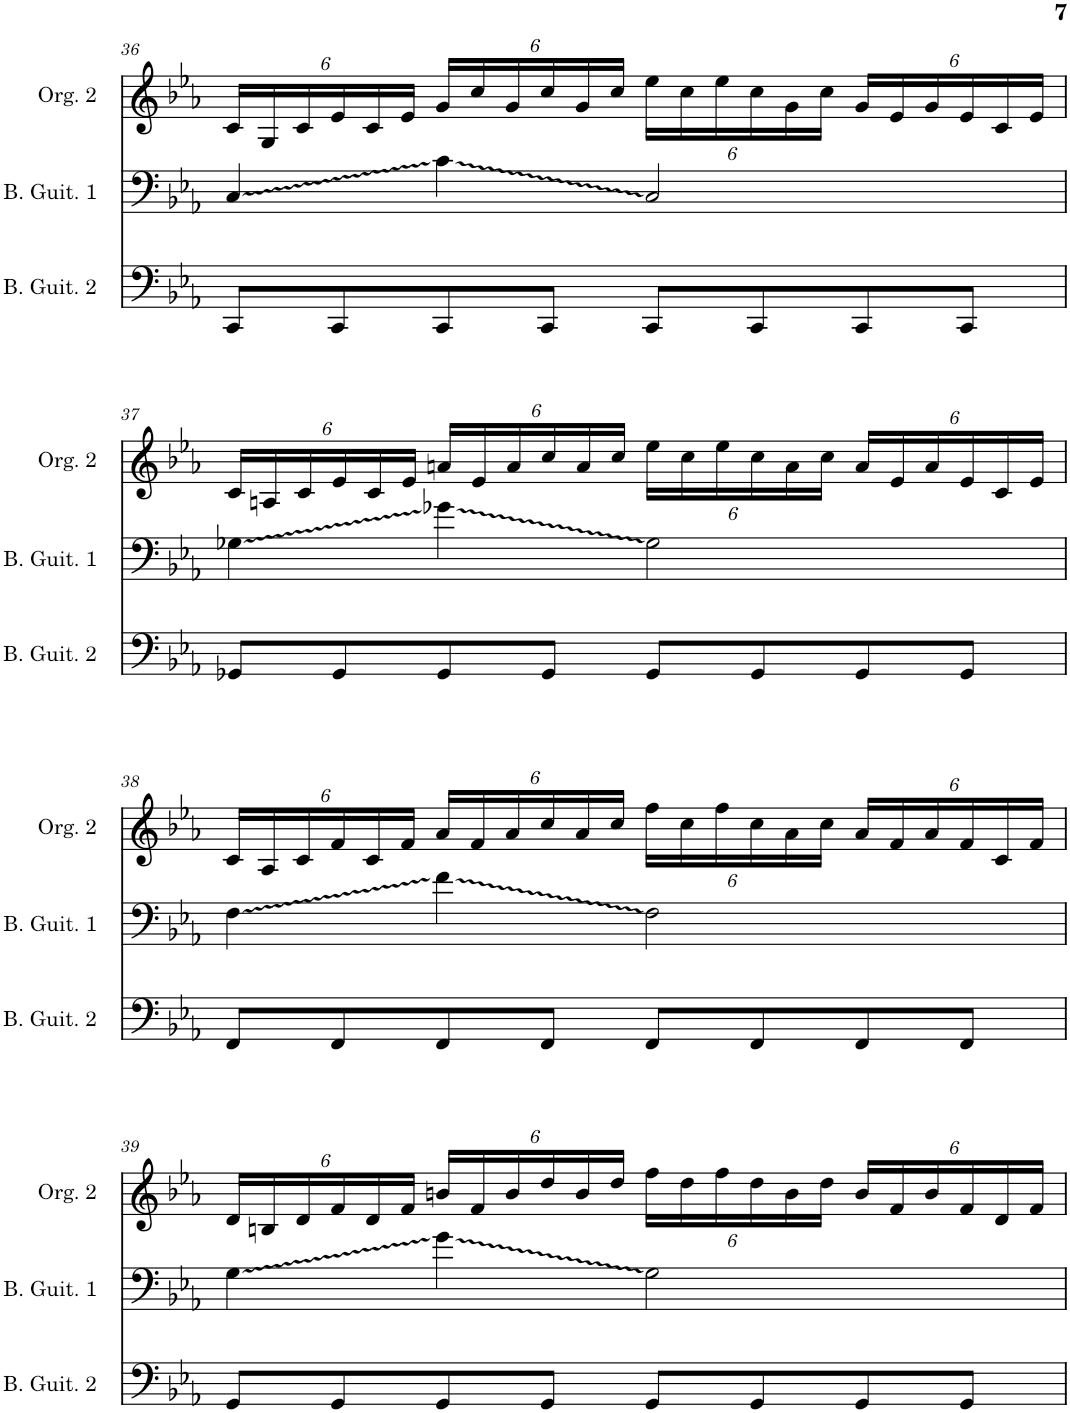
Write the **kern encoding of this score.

**kern	**kern	**kern	**kern	**kern	**kern
*part6	*part5	*part4	*part3	*part2	*part1
*staff6	*staff5	*staff4	*staff3	*staff2	*staff1
*I"Bass Guitar 2	*I"Bass Guitar	*I"Bass Guitar 1	*I"Organ 2	*I"Tuba	*I"Ocarina
*I'B. Guit. 2	*	*I'B. Guit. 1	*I'Org. 2	*I'Tba.	*I'Oc.
!!LO:PB:g=z
*clefF4	*clefF4	*clefF4	*clefG2	*clefF4	*clefG2
*	*Trd7c12	*Trd7c12	*	*	*
*k[b-e-a-]	*k[b-e-a-]	*k[b-e-a-]	*k[b-e-a-]	*k[b-e-a-]	*k[b-e-a-]
*M4/4	*M4/4	*M4/4	*M4/4	*M4/4	*M4/4
*met(c)	*met(c)	*met(c)	*met(c)	*met(c)	*met(c)
*	*	*	*Xbrackettup	*	*
=36	=36	=36	=36	=36	=36
8CC/L	[8C/L	4C/	24c/LL	1r	1r
.	.	.	24G/	.	.
.	.	.	24c/	.	.
8CC/	8C/J]	.	24e-/	.	.
.	.	.	24c/	.	.
.	.	.	24e-/JJ	.	.
8CC/	[8c\L	4c\	24g/LL	.	.
.	.	.	24cc/	.	.
.	.	.	24g/	.	.
8CC/J	8c\J]	.	24cc/	.	.
.	.	.	24g/	.	.
.	.	.	24cc/JJ	.	.
8CC/L	[8C	2C/	24ee-\LL	.	.
.	.	.	24cc\	.	.
.	.	.	24ee-\	.	.
8CC/	4.C]	.	24cc\	.	.
.	.	.	24g\	.	.
.	.	.	24cc\JJ	.	.
8CC/	.	.	24g/LL	.	.
.	.	.	24e-/	.	.
.	.	.	24g/	.	.
8CC/J	.	.	24e-/	.	.
.	.	.	24c/	.	.
.	.	.	24e-/JJ	.	.
!!LO:LB:g=z
=37	=37	=37	=37	=37	=37
8GG-X/L	[8G-X\L	4G-X\	24c/LL	1r	1r
.	.	.	24An/	.	.
.	.	.	24c/	.	.
8GG-/	8G-\J]	.	24e-/	.	.
.	.	.	24c/	.	.
.	.	.	24e-/JJ	.	.
8GG-/	[8g-X\L	4g-X\	24an/LL	.	.
.	.	.	24e-/	.	.
.	.	.	24a/	.	.
8GG-/J	8g-\J]	.	24cc/	.	.
.	.	.	24a/	.	.
.	.	.	24cc/JJ	.	.
8GG-/L	[8G-	2G-\	24ee-\LL	.	.
.	.	.	24cc\	.	.
.	.	.	24ee-\	.	.
8GG-/	4.G-]	.	24cc\	.	.
.	.	.	24a\	.	.
.	.	.	24cc\JJ	.	.
8GG-/	.	.	24a/LL	.	.
.	.	.	24e-/	.	.
.	.	.	24a/	.	.
8GG-/J	.	.	24e-/	.	.
.	.	.	24c/	.	.
.	.	.	24e-/JJ	.	.
!!LO:LB:g=z
=38	=38	=38	=38	=38	=38
8FF/L	[8F\L	4F\	24c/LL	1r	1r
.	.	.	24A-/	.	.
.	.	.	24c/	.	.
8FF/	8F\J]	.	24f/	.	.
.	.	.	24c/	.	.
.	.	.	24f/JJ	.	.
8FF/	[8f\L	4f\	24a-/LL	.	.
.	.	.	24f/	.	.
.	.	.	24a-/	.	.
8FF/J	8f\J]	.	24cc/	.	.
.	.	.	24a-/	.	.
.	.	.	24cc/JJ	.	.
8FF/L	[8F	2F\	24ff\LL	.	.
.	.	.	24cc\	.	.
.	.	.	24ff\	.	.
8FF/	4.F]	.	24cc\	.	.
.	.	.	24a-\	.	.
.	.	.	24cc\JJ	.	.
8FF/	.	.	24a-/LL	.	.
.	.	.	24f/	.	.
.	.	.	24a-/	.	.
8FF/J	.	.	24f/	.	.
.	.	.	24c/	.	.
.	.	.	24f/JJ	.	.
!!LO:LB:g=z
=39	=39	=39	=39	=39	=39
8GG/L	[8G\L	4G\	24d/LL	1r	1r
.	.	.	24Bn/	.	.
.	.	.	24d/	.	.
8GG/	8G\J]	.	24f/	.	.
.	.	.	24d/	.	.
.	.	.	24f/JJ	.	.
8GG/	[8g\L	4g\	24bn/LL	.	.
.	.	.	24f/	.	.
.	.	.	24b/	.	.
8GG/J	8g\J]	.	24dd/	.	.
.	.	.	24b/	.	.
.	.	.	24dd/JJ	.	.
8GG/L	[8G	2G\	24ff\LL	.	.
.	.	.	24dd\	.	.
.	.	.	24ff\	.	.
8GG/	4.G]	.	24dd\	.	.
.	.	.	24b\	.	.
.	.	.	24dd\JJ	.	.
8GG/	.	.	24b/LL	.	.
.	.	.	24f/	.	.
.	.	.	24b/	.	.
8GG/J	.	.	24f/	.	.
.	.	.	24d/	.	.
.	.	.	24f/JJ	.	.
=	=	=	=	=	=
*-	*-	*-	*-	*-	*-
